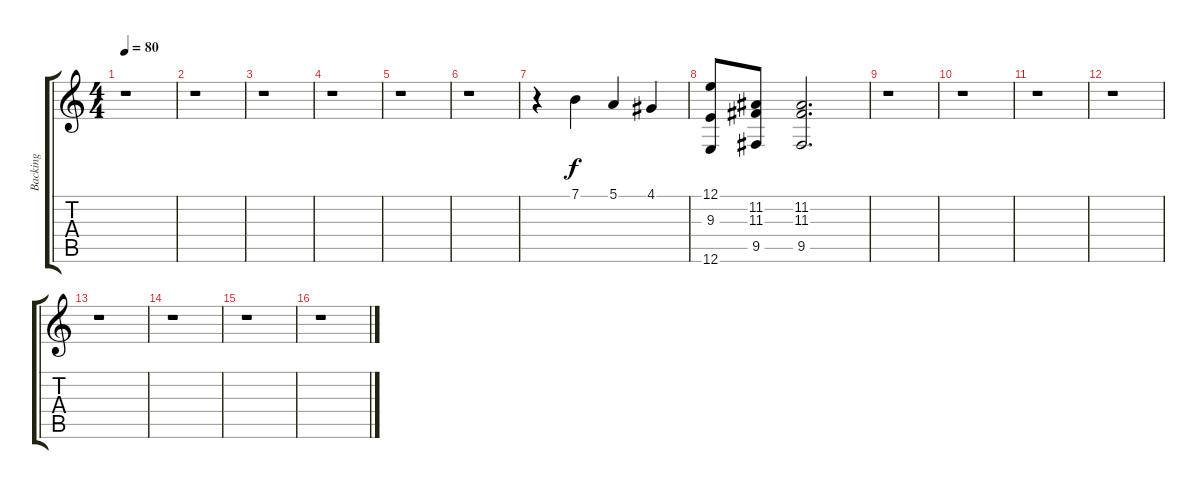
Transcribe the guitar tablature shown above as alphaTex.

\track ("Backing" "Backing") {instrument frenchhorn}
\staff {score tabs}
\tuning (E4 B3 G3 D3 A2 E2) {hide}
\ts (4 4)
\tempo 80
\clef g2
\ks c
r.1{dy f} |
r.1 |
r.1 |
r.1 |
r.1 |
r.1 |
r.4 7.1.4 5.1.4 4.1.4 |
(12.1 9.3 12.6).8 (11.2 11.3 9.5).8 (11.2 11.3 9.5).2{d} |
r.1 |
r.1 |
r.1 |
r.1 |
r.1 |
r.1 |
r.1 |
r.1
